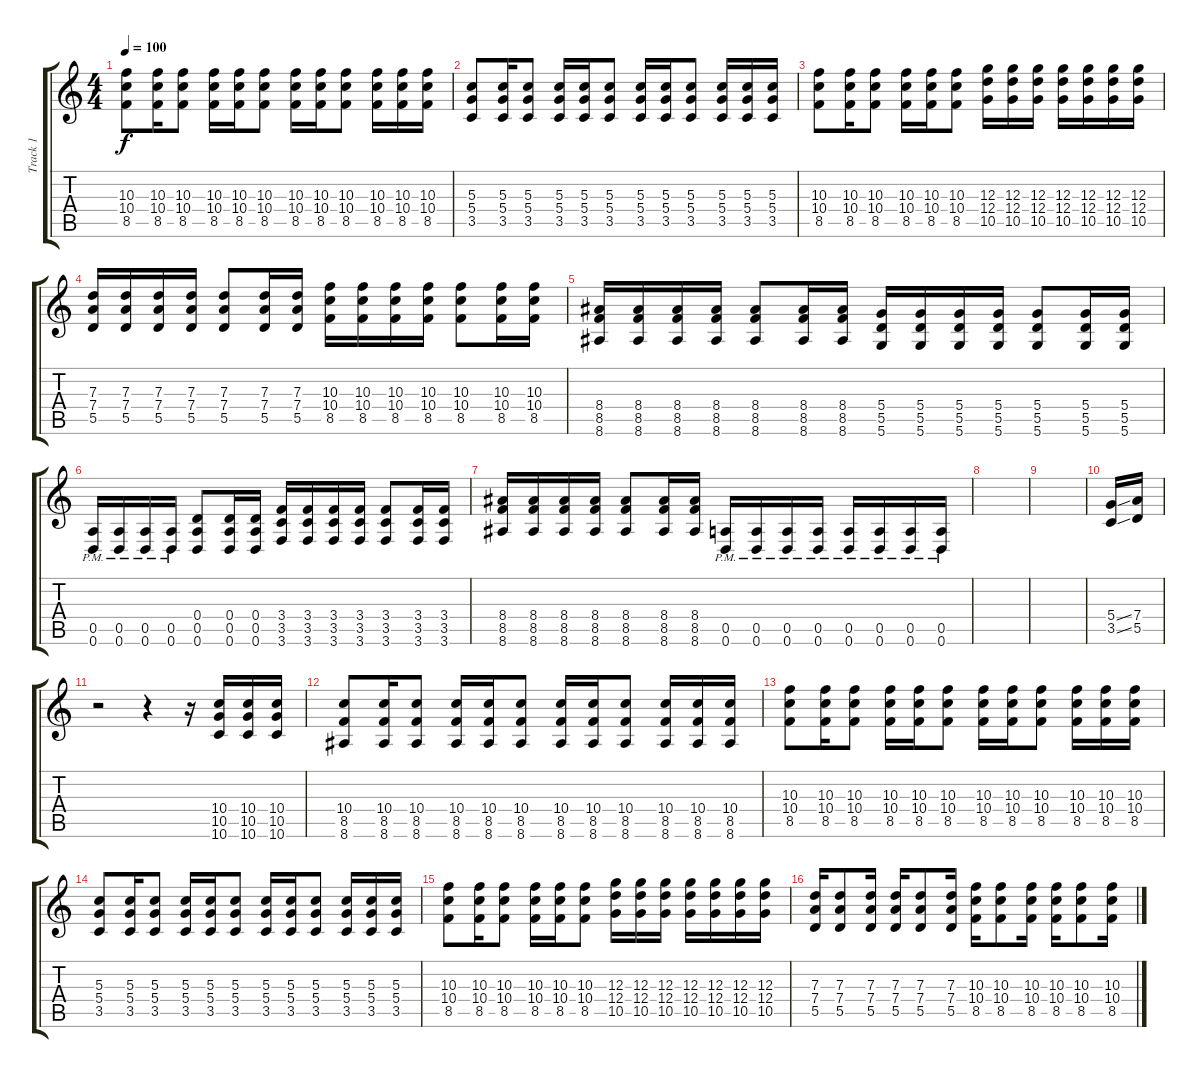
\track ("Track 1" "Track 1") {instrument distortionguitar}
\staff {score tabs}
\tuning (E4 B3 G3 D3 A2 D2) {hide}
\ts (4 4)
\tempo 100
\clef g2
\ks c
(10.3 10.4 8.5).8{dy f} (10.3 10.4 8.5).16 (10.3 10.4 8.5).8 (10.3 10.4 8.5).16 (10.3 10.4 8.5).16 (10.3 10.4 8.5).8 (10.3 10.4 8.5).16 (10.3 10.4 8.5).16 (10.3 10.4 8.5).8 (10.3 10.4 8.5).16 (10.3 10.4 8.5).16 (10.3 10.4 8.5).16 |
(5.3 5.4 3.5).8 (5.3 5.4 3.5).16 (5.3 5.4 3.5).8 (5.3 5.4 3.5).16 (5.3 5.4 3.5).16 (5.3 5.4 3.5).8 (5.3 5.4 3.5).16 (5.3 5.4 3.5).16 (5.3 5.4 3.5).8 (5.3 5.4 3.5).16 (5.3 5.4 3.5).16 (5.3 5.4 3.5).16 |
(10.3 10.4 8.5).8 (10.3 10.4 8.5).16 (10.3 10.4 8.5).8 (10.3 10.4 8.5).16 (10.3 10.4 8.5).16 (10.3 10.4 8.5).8 (12.3 12.4 10.5).16 (12.3 12.4 10.5).16 (12.3 12.4 10.5).16 (12.3 12.4 10.5).16 (12.3 12.4 10.5).16 (12.3 12.4 10.5).16 (12.3 12.4 10.5).16 |
(7.3 7.4 5.5).16 (7.3 7.4 5.5).16 (7.3 7.4 5.5).16 (7.3 7.4 5.5).16 (7.3 7.4 5.5).8 (7.3 7.4 5.5).16 (7.3 7.4 5.5).16 (10.3 10.4 8.5).16 (10.3 10.4 8.5).16 (10.3 10.4 8.5).16 (10.3 10.4 8.5).16 (10.3 10.4 8.5).8 (10.3 10.4 8.5).16 (10.3 10.4 8.5).16 |
(8.4 8.5 8.6).16 (8.4 8.5 8.6).16 (8.4 8.5 8.6).16 (8.4 8.5 8.6).16 (8.4 8.5 8.6).8 (8.4 8.5 8.6).16 (8.4 8.5 8.6).16 (5.4 5.5 5.6).16 (5.4 5.5 5.6).16 (5.4 5.5 5.6).16 (5.4 5.5 5.6).16 (5.4 5.5 5.6).8 (5.4 5.5 5.6).16 (5.4 5.5 5.6).16 |
(0.5{pm} 0.6{pm}).16 (0.5{pm} 0.6{pm}).16 (0.5{pm} 0.6{pm}).16 (0.5{pm} 0.6{pm}).16 (0.4 0.5 0.6).8 (0.4 0.5 0.6).16 (0.4 0.5 0.6).16 (3.4 3.5 3.6).16 (3.4 3.5 3.6).16 (3.4 3.5 3.6).16 (3.4 3.5 3.6).16 (3.4 3.5 3.6).8 (3.4 3.5 3.6).16 (3.4 3.5 3.6).16 |
(8.4 8.5 8.6).16 (8.4 8.5 8.6).16 (8.4 8.5 8.6).16 (8.4 8.5 8.6).16 (8.4 8.5 8.6).8 (8.4 8.5 8.6).16 (8.4 8.5 8.6).16 (0.5{pm} 0.6{pm}).16 (0.5{pm} 0.6{pm}).16 (0.5{pm} 0.6{pm}).16 (0.5{pm} 0.6{pm}).16 (0.5{pm} 0.6{pm}).16 (0.5{pm} 0.6{pm}).16 (0.5{pm} 0.6{pm}).16 (0.5{pm} 0.6{pm}).16 |
|
|
(5.4{ss} 3.5{ss}).16 (7.4 5.5).16 |
r.2 r.4 r.16 (10.4 10.5 10.6).16 (10.4 10.5 10.6).16 (10.4 10.5 10.6).16 |
(10.4 8.5 8.6).8 (10.4 8.5 8.6).16 (10.4 8.5 8.6).8 (10.4 8.5 8.6).16 (10.4 8.5 8.6).16 (10.4 8.5 8.6).8 (10.4 8.5 8.6).16 (10.4 8.5 8.6).16 (10.4 8.5 8.6).8 (10.4 8.5 8.6).16 (10.4 8.5 8.6).16 (10.4 8.5 8.6).16 |
(10.3 10.4 8.5).8 (10.3 10.4 8.5).16 (10.3 10.4 8.5).8 (10.3 10.4 8.5).16 (10.3 10.4 8.5).16 (10.3 10.4 8.5).8 (10.3 10.4 8.5).16 (10.3 10.4 8.5).16 (10.3 10.4 8.5).8 (10.3 10.4 8.5).16 (10.3 10.4 8.5).16 (10.3 10.4 8.5).16 |
(5.3 5.4 3.5).8 (5.3 5.4 3.5).16 (5.3 5.4 3.5).8 (5.3 5.4 3.5).16 (5.3 5.4 3.5).16 (5.3 5.4 3.5).8 (5.3 5.4 3.5).16 (5.3 5.4 3.5).16 (5.3 5.4 3.5).8 (5.3 5.4 3.5).16 (5.3 5.4 3.5).16 (5.3 5.4 3.5).16 |
(10.3 10.4 8.5).8 (10.3 10.4 8.5).16 (10.3 10.4 8.5).8 (10.3 10.4 8.5).16 (10.3 10.4 8.5).16 (10.3 10.4 8.5).8 (12.3 12.4 10.5).16 (12.3 12.4 10.5).16 (12.3 12.4 10.5).16 (12.3 12.4 10.5).16 (12.3 12.4 10.5).16 (12.3 12.4 10.5).16 (12.3 12.4 10.5).16 |
(7.3 7.4 5.5).16 (7.3 7.4 5.5).8 (7.3 7.4 5.5).16 (7.3 7.4 5.5).16 (7.3 7.4 5.5).8 (7.3 7.4 5.5).16 (10.3 10.4 8.5).16 (10.3 10.4 8.5).8 (10.3 10.4 8.5).16 (10.3 10.4 8.5).16 (10.3 10.4 8.5).8 (10.3 10.4 8.5).16
